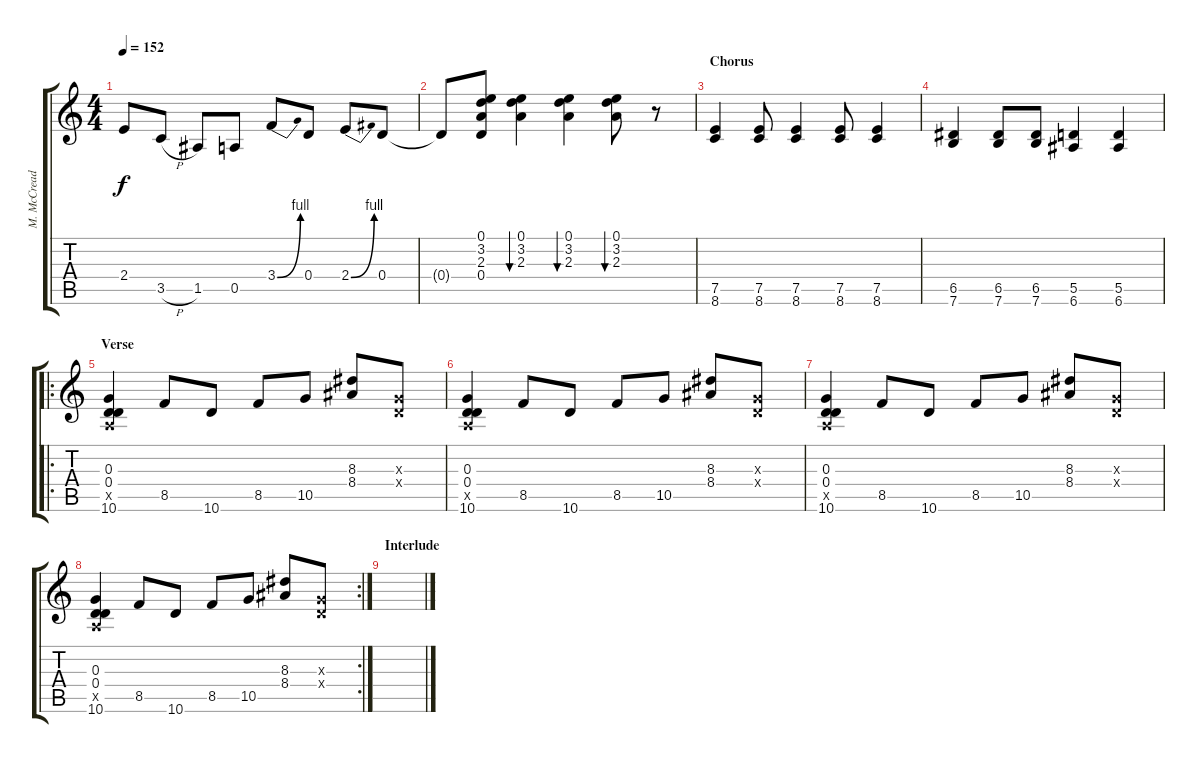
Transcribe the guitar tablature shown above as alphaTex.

\track ("M. McCready" "M. McCread") {instrument distortionguitar}
\staff {score tabs}
\tuning (E4 B3 G3 D3 A2 E2) {hide}
\ts (4 4)
\tempo 152
\clef g2
\ks c
2.4.8{dy f} 3.5{h}.8 1.5.8 0.5.8 3.4{be (bend 0 0 60 4)}.8 0.4.8 2.4{be (bend 0 0 60 4)}.8 0.4.8 |
0.4{t}.8 (0.1 3.2 2.3 0.4).8 (0.1 3.2 2.3).4{bu 120} (0.1 3.2 2.3).4{bu 120} (0.1 3.2 2.3).8{bu 120} r.8 |
\section ("" "Chorus")
(7.5 8.6).4 (7.5 8.6).8 (7.5 8.6).4 (7.5 8.6).8 (7.5 8.6).4 |
(6.5 7.6).4 (6.5 7.6).8 (6.5 7.6).8 (5.5 6.6).4 (5.5 6.6).4 |
\ro
\section ("" "Verse")
(0.3 0.4 0.5{x} 10.6).4 8.5.8 10.6.8 8.5.8 10.5.8 (8.3 8.4).8 (0.3{x} 0.4{x}).8 |
(0.3 0.4 0.5{x} 10.6).4 8.5.8 10.6.8 8.5.8 10.5.8 (8.3 8.4).8 (0.3{x} 0.4{x}).8 |
(0.3 0.4 0.5{x} 10.6).4 8.5.8 10.6.8 8.5.8 10.5.8 (8.3 8.4).8 (0.3{x} 0.4{x}).8 |
\rc 2
(0.3 0.4 0.5{x} 10.6).4 8.5.8 10.6.8 8.5.8 10.5.8 (8.3 8.4).8 (0.3{x} 0.4{x}).8 |
\section ("" "Interlude")
